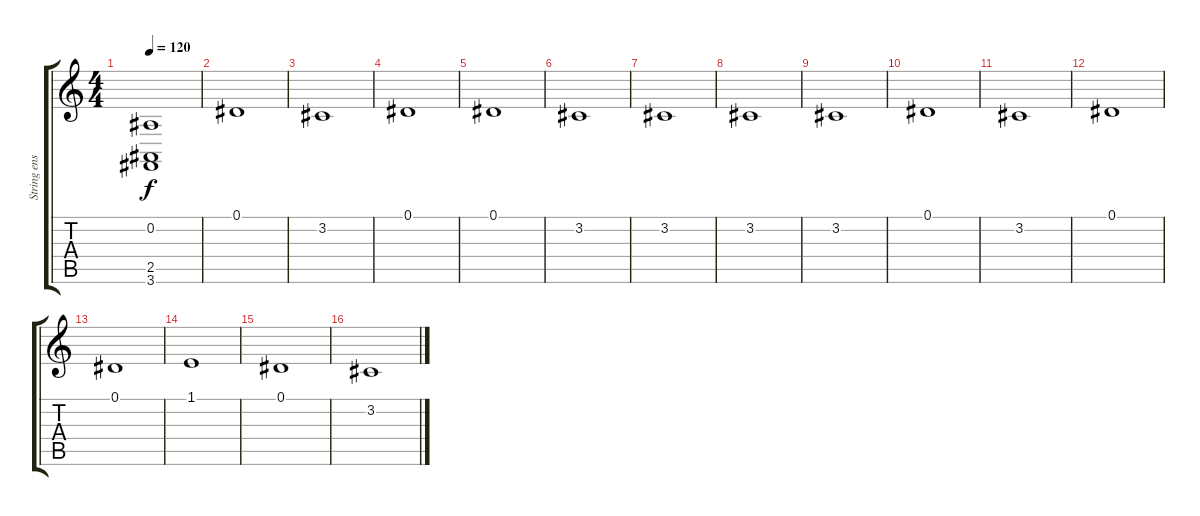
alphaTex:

\track ("String ensemble" "String ens") {instrument stringensemble1}
\staff {score tabs}
\tuning (Eb4 Bb3 Gb3 Db3 Ab2 Eb2) {hide}
\ts (4 4)
\tempo 120
\clef g2
\ks c
(0.2 2.5 3.6).1{dy f} |
0.1.1 |
3.2.1 |
0.1.1 |
0.1.1 |
3.2.1 |
3.2.1 |
3.2.1 |
3.2.1 |
0.1.1 |
3.2.1 |
0.1.1 |
0.1.1 |
1.1.1 |
0.1.1 |
3.2.1
